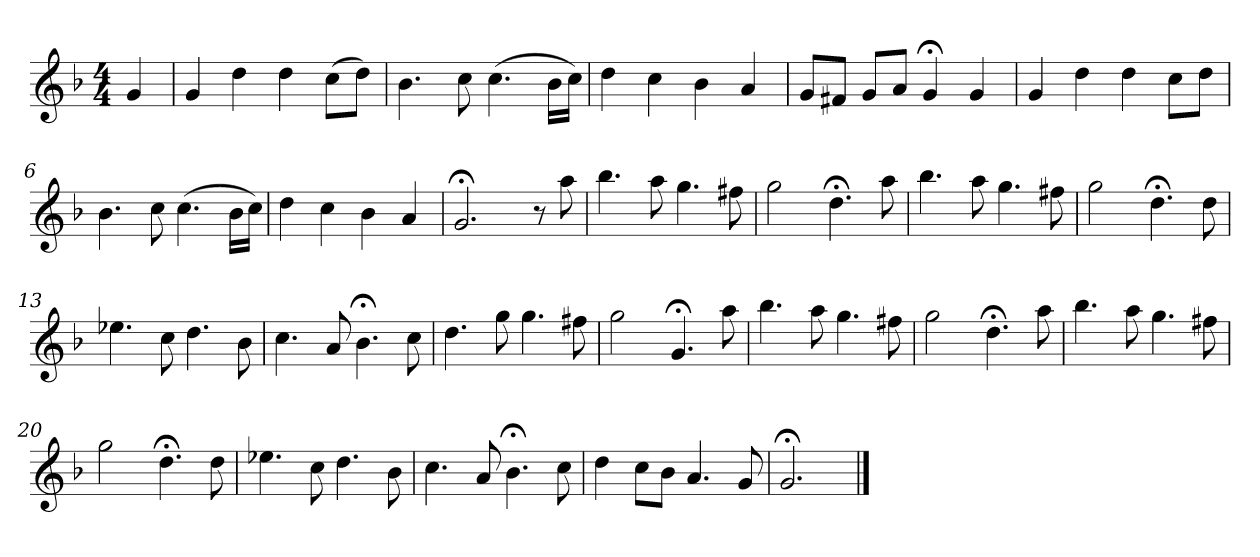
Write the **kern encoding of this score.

**kern
*part1
*staff1
*k[b-]
*G:dor
*M4/4
*MM120
=
4g
=1
4g
4dd
4dd
(8ccL
8ddJ)
=2
4.b-
8cc
(4.cc
16b-LL
16ccJJ)
=3
4dd
4cc
4b-
4a
=4
8gL
8f#XJ
8gL
8aJ
4g;<
4g
=5
4g
4dd
4dd
8ccL
8ddJ
=6
4.b-
8cc
(4.cc
16b-LL
16ccJJ)
=7
4dd
4cc
4b-
4a
=8
2.g;<
8r
8aa
=9
4.bb-
8aa
4.gg
8ff#X
=10
2gg
4.dd;<
8aa
=11
4.bb-
8aa
4.gg
8ff#X
=12
2gg
4.dd;<
8dd
=13
4.ee-X
8cc
4.dd
8b-
=14
4.cc
8a
4.b-;<
8cc
=15
4.dd
8gg
4.gg
8ff#X
=16
2gg
4.g;<
8aa
=17
4.bb-
8aa
4.gg
8ff#X
=18
2gg
4.dd;<
8aa
=19
4.bb-
8aa
4.gg
8ff#X
=20
2gg
4.dd;<
8dd
=21
4.ee-X
8cc
4.dd
8b-
=22
4.cc
8a
4.b-;<
8cc
=23
4dd
8ccL
8b-J
4.a
8g
=24
2.g;<
==
*-
